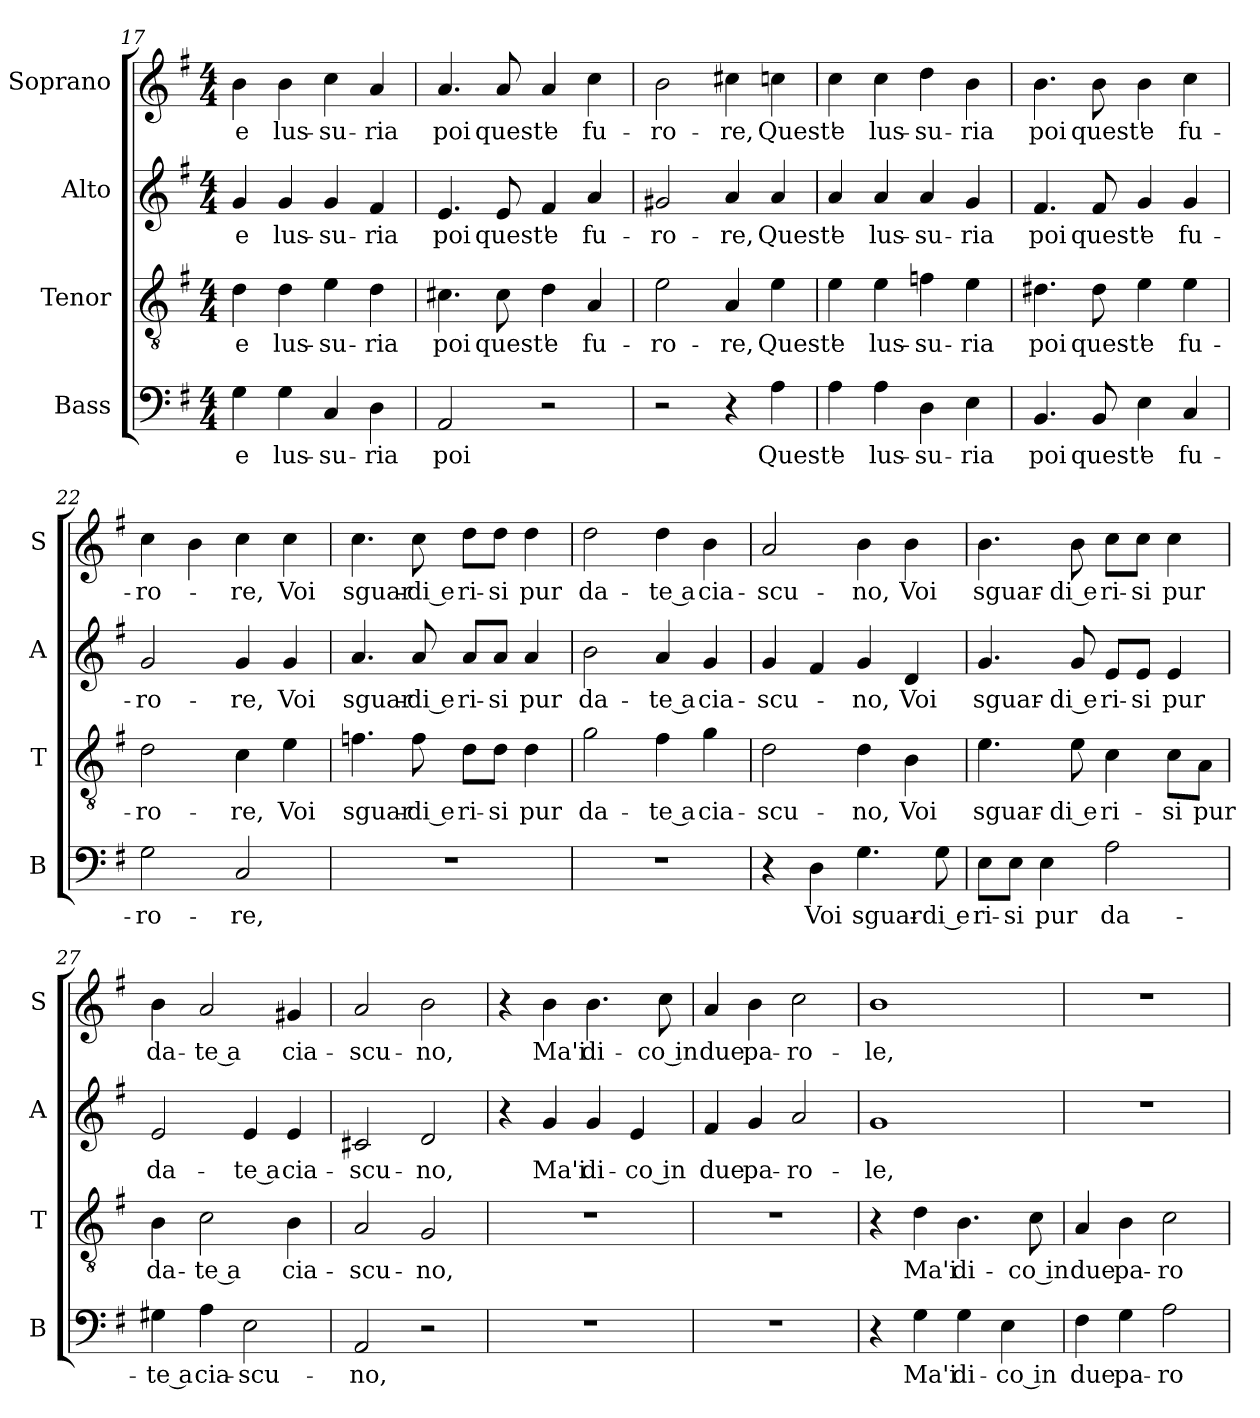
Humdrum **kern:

**kern	**text	**kern	**text	**kern	**text	**kern	**text
*part4	*part4	*part3	*part3	*part2	*part2	*part1	*part1
*staff4	*staff4	*staff3	*staff3	*staff2	*staff2	*staff1	*staff1
*I"Bass	*	*I"Tenor	*	*I"Alto	*	*I"Soprano	*
*I'B	*	*I'T	*	*I'A	*	*I'S	*
*clefF4	*	*clefGv2	*	*clefG2	*	*clefG2	*
*k[f#]	*	*k[f#]	*	*k[f#]	*	*k[f#]	*
*G:	*	*G:	*	*G:	*	*G:	*
*M4/4	*	*M4/4	*	*M4/4	*	*M4/4	*
=17	=17	=17	=17	=17	=17	=17	=17
!	!LO:LY:b	!	!LO:LY:b	!	!LO:LY:b	!	!LO:LY:b
4G\	e	4d\	e	4g/	e	4b\	e
!	!LO:LY:b	!	!LO:LY:b	!	!LO:LY:b	!	!LO:LY:b
4G\	lus-	4d\	lus-	4g/	lus-	4b\	lus-
!	!LO:LY:b	!	!LO:LY:b	!	!LO:LY:b	!	!LO:LY:b
4C/	-su-	4e\	-su-	4g/	-su-	4cc\	-su-
!	!LO:LY:b	!	!LO:LY:b	!	!LO:LY:b	!	!LO:LY:b
4D\	-ria	4d\	-ria	4f#/	-ria	4a/	-ria
=18	=18	=18	=18	=18	=18	=18	=18
!	!LO:LY:b	!	!LO:LY:b	!	!LO:LY:b	!	!LO:LY:b
2AA/	poi	4.c#X\	poi	4.e/	poi	4.a/	poi
!	!	!	!LO:LY:b	!	!LO:LY:b	!	!LO:LY:b
.	.	8c#\	quest'	8e/	quest'	8a/	quest'
!	!	!	!LO:LY:b	!	!LO:LY:b	!	!LO:LY:b
2r	.	4d\	e	4f#/	e	4a/	e
!	!	!	!LO:LY:b	!	!LO:LY:b	!	!LO:LY:b
.	.	4A/	fu-	4a/	fu-	4cc\	fu-
!!LO:LB:g=z
=19	=19	=19	=19	=19	=19	=19	=19
!	!	!	!LO:LY:b	!	!LO:LY:b	!	!LO:LY:b
2r	.	2e\	-ro-	2g#X/	-ro-	2b\	-ro-
!	!	!	!LO:LY:b	!	!LO:LY:b	!	!LO:LY:b
4r	.	4A/	-re,	4a/	-re,	4cc#X\	-re,
!	!LO:LY:b	!	!LO:LY:b	!	!LO:LY:b	!	!LO:LY:b
4A\	Quest'	4e\	Quest'	4a/	Quest'	4ccn\	Quest'
=20	=20	=20	=20	=20	=20	=20	=20
!	!LO:LY:b	!	!LO:LY:b	!	!LO:LY:b	!	!LO:LY:b
4A\	e	4e\	e	4a/	e	4cc\	e
!	!LO:LY:b	!	!LO:LY:b	!	!LO:LY:b	!	!LO:LY:b
4A\	lus-	4e\	lus-	4a/	lus-	4cc\	lus-
!	!LO:LY:b	!	!LO:LY:b	!	!LO:LY:b	!	!LO:LY:b
4D\	-su-	4fn\	-su-	4a/	-su-	4dd\	-su-
!	!LO:LY:b	!	!LO:LY:b	!	!LO:LY:b	!	!LO:LY:b
4E\	-ria	4e\	-ria	4g/	-ria	4b\	-ria
=21	=21	=21	=21	=21	=21	=21	=21
!	!LO:LY:b	!	!LO:LY:b	!	!LO:LY:b	!	!LO:LY:b
4.BB/	poi	4.d#X\	poi	4.f#/	poi	4.b\	poi
!	!LO:LY:b	!	!LO:LY:b	!	!LO:LY:b	!	!LO:LY:b
8BB/	quest'	8d#\	quest'	8f#/	quest'	8b\	quest'
!	!LO:LY:b	!	!LO:LY:b	!	!LO:LY:b	!	!LO:LY:b
4E\	e	4e\	e	4g/	e	4b\	e
!	!LO:LY:b	!	!LO:LY:b	!	!LO:LY:b	!	!LO:LY:b
4C/	fu-	4e\	fu-	4g/	fu-	4cc\	fu-
=22	=22	=22	=22	=22	=22	=22	=22
!	!LO:LY:b	!	!LO:LY:b	!	!LO:LY:b	!	!LO:LY:b
2G\	-ro-	2d\	-ro-	2g/	-ro-	4cc\	-ro-
.	.	.	.	.	.	4b\	.
!	!LO:LY:b	!	!LO:LY:b	!	!LO:LY:b	!	!LO:LY:b
2C/	-re,	4c\	-re,	4g/	-re,	4cc\	-re,
!	!	!	!LO:LY:b	!	!LO:LY:b	!	!LO:LY:b
.	.	4e\	Voi	4g/	Voi	4cc\	Voi
=23	=23	=23	=23	=23	=23	=23	=23
!	!	!	!LO:LY:b	!	!LO:LY:b	!	!LO:LY:b
1r	.	4.fn\	sguar-	4.a/	sguar-	4.cc\	sguar-
!	!	!	!LO:LY:b	!	!LO:LY:b	!	!LO:LY:b
.	.	8f\	-di e	8a/	-di e	8cc\	-di e
!	!	!	!LO:LY:b	!	!LO:LY:b	!	!LO:LY:b
.	.	8d\L	ri-	8a/L	ri-	8dd\L	ri-
!	!	!	!LO:LY:b	!	!LO:LY:b	!	!LO:LY:b
.	.	8d\J	-si	8a/J	-si	8dd\J	-si
!	!	!	!LO:LY:b	!	!LO:LY:b	!	!LO:LY:b
.	.	4d\	pur	4a/	pur	4dd\	pur
=24	=24	=24	=24	=24	=24	=24	=24
!	!	!	!LO:LY:b	!	!LO:LY:b	!	!LO:LY:b
1r	.	2g\	da-	2b\	da-	2dd\	da-
!	!	!	!LO:LY:b	!	!LO:LY:b	!	!LO:LY:b
.	.	4f#\	-te a	4a/	-te a	4dd\	-te a
!	!	!	!LO:LY:b	!	!LO:LY:b	!	!LO:LY:b
.	.	4g\	cia-	4g/	cia-	4b\	cia-
!!LO:LB:g=z
=25	=25	=25	=25	=25	=25	=25	=25
!	!	!	!LO:LY:b	!	!LO:LY:b	!	!LO:LY:b
4r	.	2d\	-scu-	4g/	-scu-	2a/	-scu-
!	!LO:LY:b	!	!	!	!	!	!
4D\	Voi	.	.	4f#/	.	.	.
!	!LO:LY:b	!	!LO:LY:b	!	!LO:LY:b	!	!LO:LY:b
4.G\	sguar-	4d\	-no,	4g/	-no,	4b\	-no,
!	!	!	!LO:LY:b	!	!LO:LY:b	!	!LO:LY:b
.	.	4B\	Voi	4d/	Voi	4b\	Voi
!	!LO:LY:b	!	!	!	!	!	!
8G\	-di e	.	.	.	.	.	.
=26	=26	=26	=26	=26	=26	=26	=26
!	!LO:LY:b	!	!LO:LY:b	!	!LO:LY:b	!	!LO:LY:b
8E\L	ri-	4.e\	sguar-	4.g/	sguar-	4.b\	sguar-
!	!LO:LY:b	!	!	!	!	!	!
8E\J	-si	.	.	.	.	.	.
!	!LO:LY:b	!	!	!	!	!	!
4E\	pur	.	.	.	.	.	.
!	!	!	!LO:LY:b	!	!LO:LY:b	!	!LO:LY:b
.	.	8e\	-di e	8g/	-di e	8b\	-di e
!	!LO:LY:b	!	!LO:LY:b	!	!LO:LY:b	!	!LO:LY:b
2A\	da-	4c\	ri-	8e/L	ri-	8cc\L	ri-
!	!	!	!	!	!LO:LY:b	!	!LO:LY:b
.	.	.	.	8e/J	-si	8cc\J	-si
!	!	!	!LO:LY:b	!	!LO:LY:b	!	!LO:LY:b
.	.	8c\L	-si	4e/	pur	4cc\	pur
!	!	!	!LO:LY:b	!	!	!	!
.	.	8A\J	pur	.	.	.	.
=27	=27	=27	=27	=27	=27	=27	=27
!	!LO:LY:b	!	!LO:LY:b	!	!LO:LY:b	!	!LO:LY:b
4G#X\	-te a	4B\	da-	2e/	da-	4b\	da-
!	!LO:LY:b	!	!LO:LY:b	!	!	!	!LO:LY:b
4A\	cia-	2c\	-te a	.	.	2a/	-te a
!	!LO:LY:b	!	!	!	!LO:LY:b	!	!
2E\	-scu-	.	.	4e/	-te a	.	.
!	!	!	!LO:LY:b	!	!LO:LY:b	!	!LO:LY:b
.	.	4B\	cia-	4e/	cia-	4g#X/	cia-
=28	=28	=28	=28	=28	=28	=28	=28
!	!LO:LY:b	!	!LO:LY:b	!	!LO:LY:b	!	!LO:LY:b
2AA/	-no,	2A/	-scu-	2c#X/	-scu-	2a/	-scu-
!	!	!	!LO:LY:b	!	!LO:LY:b	!	!LO:LY:b
2r	.	2G/	-no,	2d/	-no,	2b\	-no,
=29	=29	=29	=29	=29	=29	=29	=29
1r	.	1r	.	4r	.	4r	.
!	!	!	!	!	!LO:LY:b	!	!LO:LY:b
.	.	.	.	4g/	Ma'i	4b\	Ma'i
!	!	!	!	!	!LO:LY:b	!	!LO:LY:b
.	.	.	.	4g/	di-	4.b\	di-
!	!	!	!	!	!LO:LY:b	!	!
.	.	.	.	4e/	-co in	.	.
!	!	!	!	!	!	!	!LO:LY:b
.	.	.	.	.	.	8cc\	-co in
=30	=30	=30	=30	=30	=30	=30	=30
!	!	!	!	!	!LO:LY:b	!	!LO:LY:b
1r	.	1r	.	4f#/	due	4a/	due
!	!	!	!	!	!LO:LY:b	!	!LO:LY:b
.	.	.	.	4g/	pa-	4b\	pa-
!	!	!	!	!	!LO:LY:b	!	!LO:LY:b
.	.	.	.	2a/	-ro-	2cc\	-ro-
!!LO:PB:g=z
=31	=31	=31	=31	=31	=31	=31	=31
!	!	!	!	!	!LO:LY:b	!	!LO:LY:b
4r	.	4r	.	1g	-le,	1b	-le,
!	!LO:LY:b	!	!LO:LY:b	!	!	!	!
4G\	Ma'i	4d\	Ma'i	.	.	.	.
!	!LO:LY:b	!	!LO:LY:b	!	!	!	!
4G\	di-	4.B\	di-	.	.	.	.
!	!LO:LY:b	!	!	!	!	!	!
4E\	-co in	.	.	.	.	.	.
!	!	!	!LO:LY:b	!	!	!	!
.	.	8c\	-co in	.	.	.	.
=32	=32	=32	=32	=32	=32	=32	=32
!	!LO:LY:b	!	!LO:LY:b	!	!	!	!
4F#\	due	4A/	due	1r	.	1r	.
!	!LO:LY:b	!	!LO:LY:b	!	!	!	!
4G\	pa-	4B\	pa-	.	.	.	.
!	!LO:LY:b	!	!LO:LY:b	!	!	!	!
2A\	-ro-	2c\	-ro-	.	.	.	.
=	=	=	=	=	=	=	=
*-	*-	*-	*-	*-	*-	*-	*-
